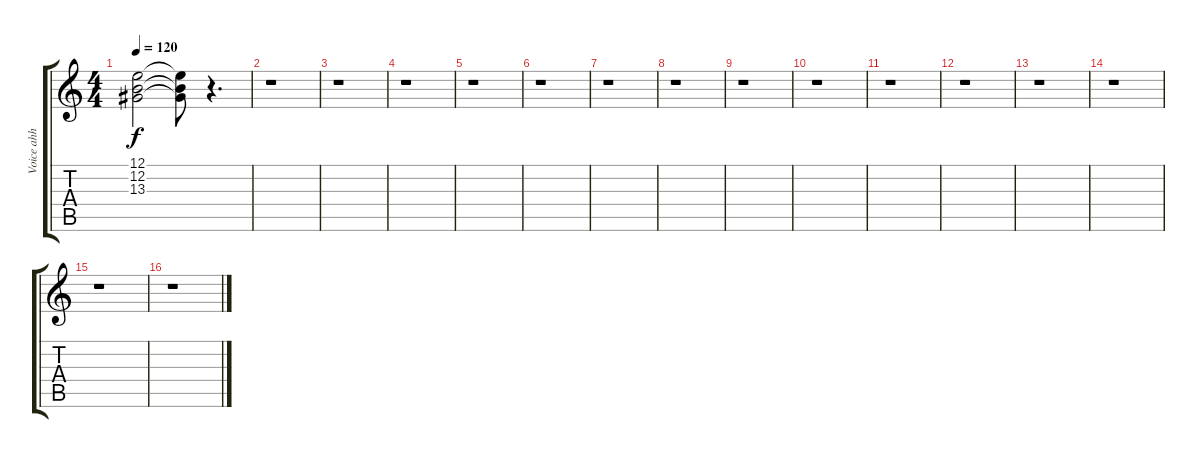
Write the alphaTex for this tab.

\track ("Voice ahh" "Voice ahh") {instrument choiraahs}
\staff {score tabs}
\tuning (E4 B3 G3 D3 A2 E2) {hide}
\ts (4 4)
\tempo 120
\clef g2
\ks c
(12.1 12.2 13.3).2{dy f} (12.1{t} 12.2{t} 13.3{t}).8 r.4{d} |
r.1 |
r.1 |
r.1 |
r.1 |
r.1 |
r.1 |
r.1 |
r.1 |
r.1 |
r.1 |
r.1 |
r.1 |
r.1 |
r.1 |
r.1
